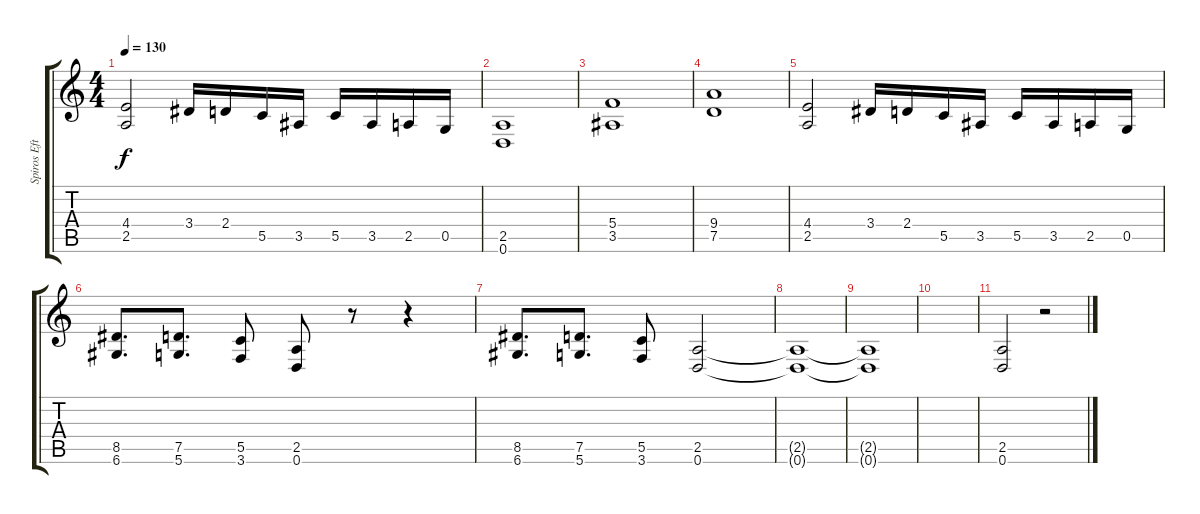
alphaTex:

\track ("Spiros Efthimiadis" "Spiros Eft") {instrument distortionguitar}
\staff {score tabs}
\tuning (D4 A3 F3 C3 G2 D2) {hide}
\ts (4 4)
\tempo 130
\clef g2
\ks c
(4.4 2.5).2{dy f} 3.4.16 2.4.16 5.5.16 3.5.16 5.5.16 3.5.16 2.5.16 0.5.16 |
(2.5 0.6).1 |
(5.4 3.5).1 |
(9.4 7.5).1 |
(4.4 2.5).2 3.4.16 2.4.16 5.5.16 3.5.16 5.5.16 3.5.16 2.5.16 0.5.16 |
(8.5 6.6).8{d} (7.5 5.6).8{d} (5.5 3.6).8 (2.5 0.6).8 r.8 r.4 |
(8.5 6.6).8{d} (7.5 5.6).8{d} (5.5 3.6).8 (2.5 0.6).2 |
(2.5{t} 0.6{t}).1 |
(2.5{t} 0.6{t}).1 |
|
(2.5 0.6).2 r.2
